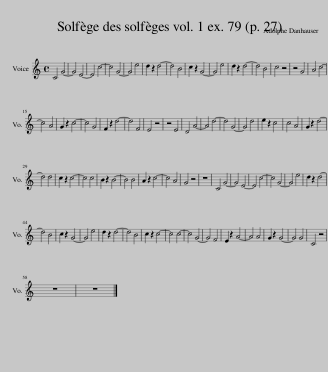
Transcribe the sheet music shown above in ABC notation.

X:1
L:1/8
M:4/4
I:linebreak $
K:C
V:1 treble
V:1
 C4 G4- | G4 E4- | E4 c4- | c4 G4- | G4 e4 | %5
 d2 z2 d4- | d4 B4 | c2 z2 G4- | G4 e4 | d2 z2 d4- | %10
 d4 B4 | c4 z4 | z4 G4 | A4 c4- |$ c4 A4 | %15
 G2 z2 c4- | c4 G4 | F2 z2 d4- | d4 F4 | E4 z4 | %20
 z4 E4 | D4 A4- | A4 d4- | d4 G4- | G4 d4 | %25
 e2 z2 c4 | c4 A4 | G2 z2 d4- |$ d4 d4 | c2 z2 c4- | %30
 c4 c4 | B2 z2 B4- | B4 B4 | A2 z2 c4- | c4 A4 | %35
 G4 z4 | z8 | C4 G4- | G4 E4- | E4 c4- | %40
 c4 G4- | G4 e4 | d2 z2 d4- |$ d4 B4 | c2 z2 G4- | %45
 G4 e4 | d2 z2 d4- | d4 B4 | c2 z2 c4- | c4 c4- | %50
 c4 G4- | G4 F4 | E2 z2 A4- | A4 A4 | G2 z2 G4- | %55
 G4 G4 | C4 z4 |$ z8 | z8 |] %59
